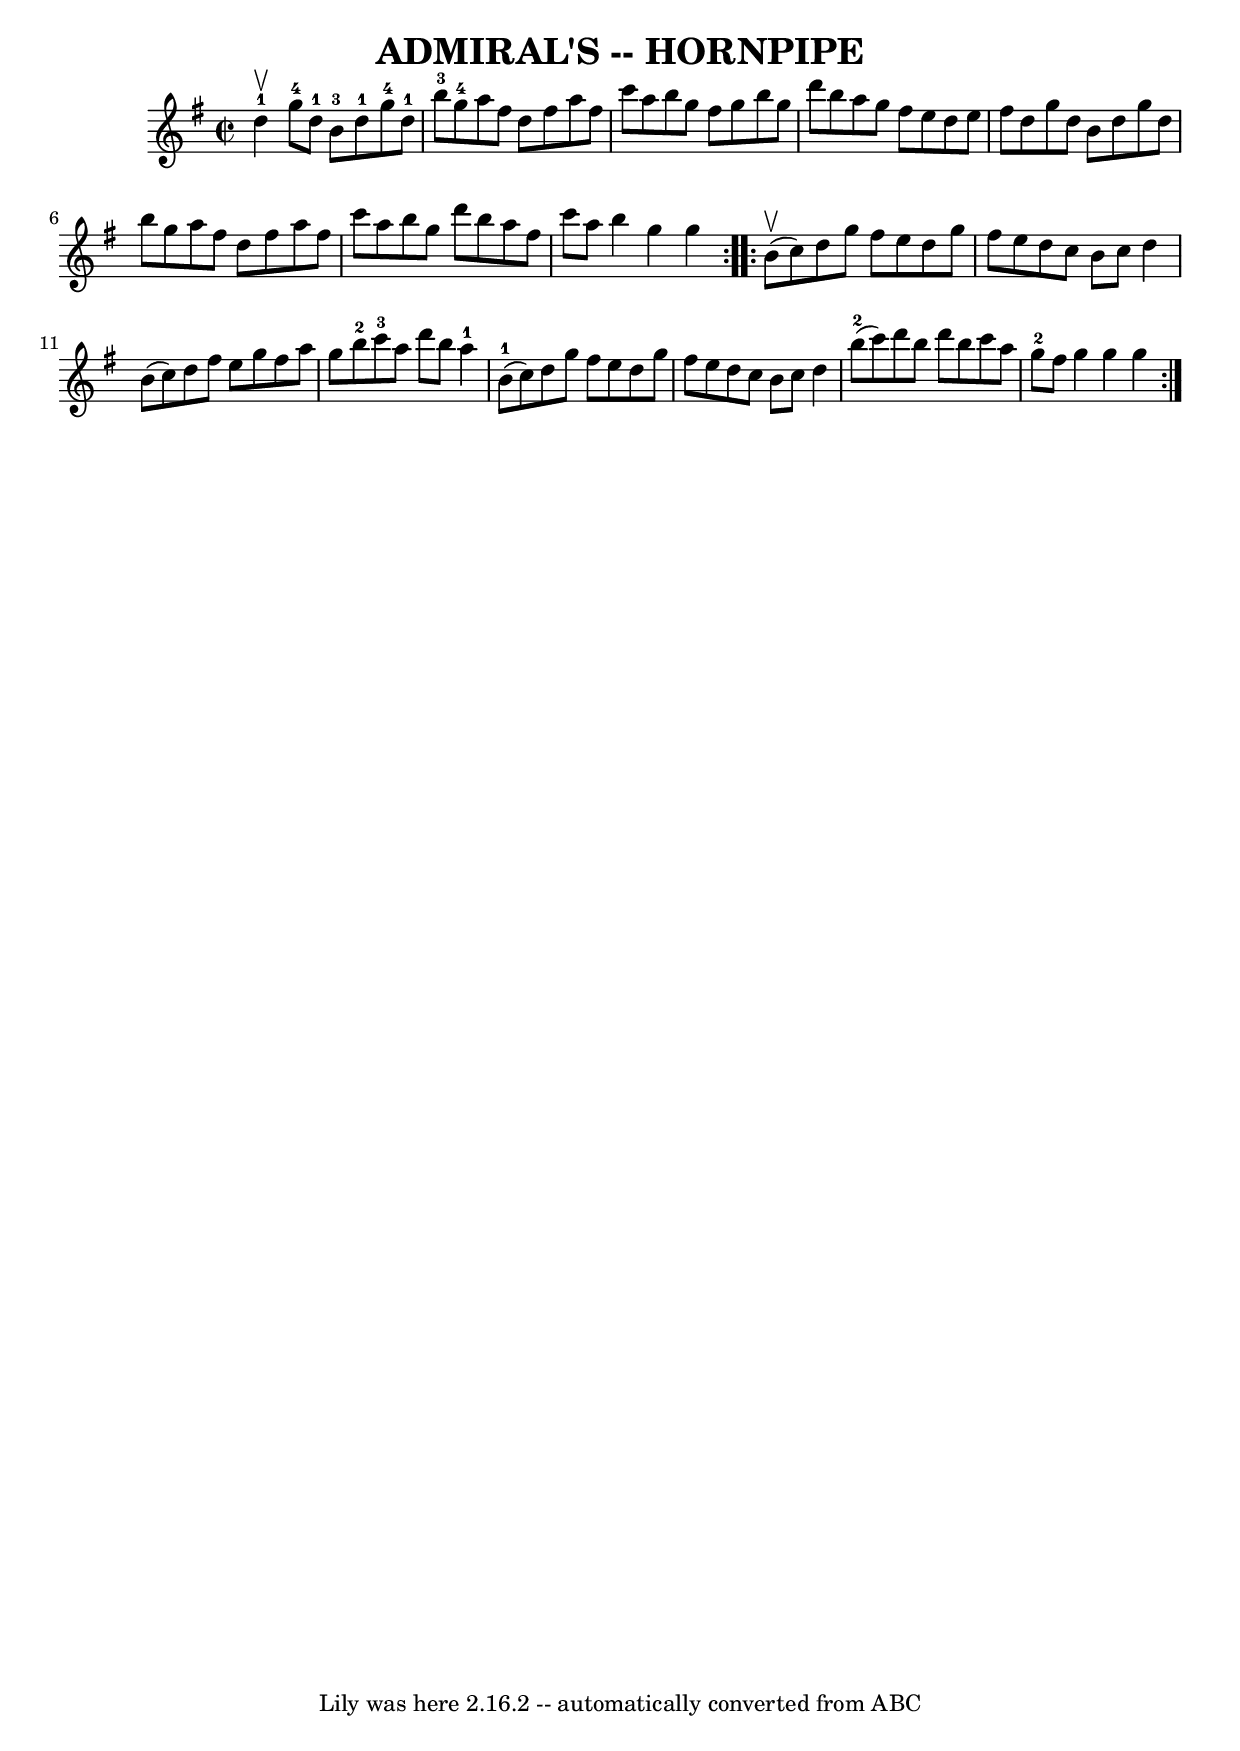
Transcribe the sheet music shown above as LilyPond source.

\version "2.16.2"
\include "Mammoth.ily"
\header {
  %% book = "Ryan's Mammoth Collection of Fiddle Tunes"
  crossRefNumber = "1"
  footnotes = ""
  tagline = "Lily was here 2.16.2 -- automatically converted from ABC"
  title = "ADMIRAL'S -- HORNPIPE"

}
voicedefault =  {



  \repeat volta 2 {

    \override Staff.TimeSignature #'style = #'C
    \time 2/2 
    \key g \major
    d''4-1^\upbow       |
    g''8-4   
    d''8-1 b'8-3 d''8-1 g''8-4 d''8-1 b''8-3 g''8 -4   |
    a''8 fis''8 d''8 fis''8 a''8 fis''8 c'''8   
    a''8        |
    b''8 g''8 fis''8 g''8 b''8 g''8 d'''8 
    b''8    |
    a''8 g''8 fis''8 e''8 d''8 e''8 fis''8  
    d''8    |
    |
    g''8 d''8 b'8 d''8 g''8 d''8   
    b''8 g''8    |
    a''8 fis''8 d''8 fis''8 a''8 fis''8  
    c'''8 a''8    |
    b''8 g''8 d'''8 b''8 a''8 fis''8   
    c'''8 a''8    |
    b''4 g''4 g''4    
  }     
  \repeat volta 2 {
    
    b'8 (^\upbow c''8)       |
    d''8 g''8 fis''8 e''8    
    d''8 g''8 fis''8 e''8    |
    d''8 c''8 b'8 c''8    
    d''4 b'8 (c''8)   |
    d''8 fis''8 e''8 g''8 fis''8  
    a''8 g''8 b''8-2   |
    c'''8-3 a''8 d'''8 b''8   
    a''4-1 b'8-1(c''8)   |
    |
    d''8 g''8    
    fis''8 e''8 d''8 g''8 fis''8 e''8    |
    d''8 c''8    
    b'8 c''8 d''4 b''8-2(c'''8)   |
    d'''8 b''8    
    d'''8 b''8 c'''8 a''8 g''8-2 fis''8    |
    g''4 g''4 
    g''4    
  }   

}

\score{
  <<

    \context Staff="default"
    {
      \voicedefault 
      
    }

  >>
  \layout {
    
  }
  \midi {
  }

}
